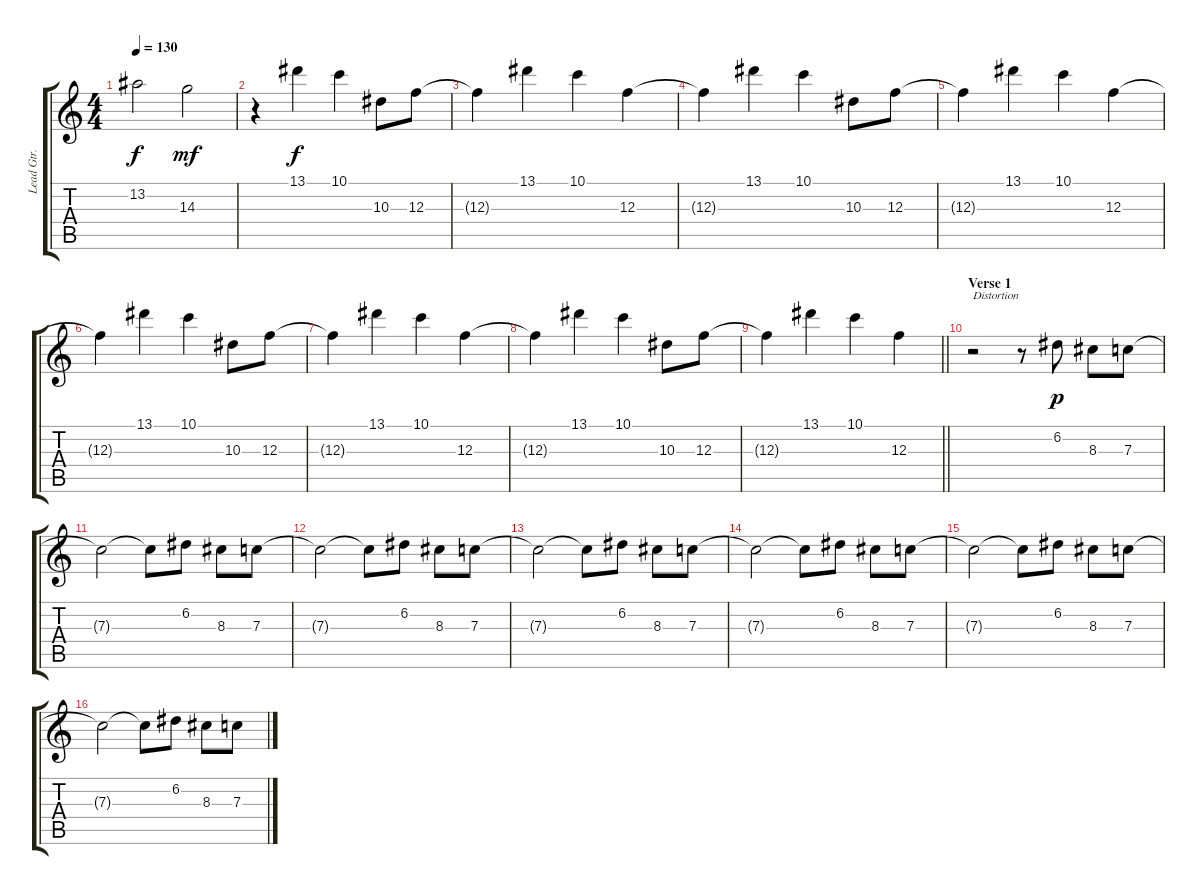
\track ("Lead Gtr." "Lead Gtr.") {instrument distortionguitar}
\staff {score tabs}
\tuning (D4 A3 F3 C3 G2 C2) {hide}
\ts (4 4)
\tempo 130
\clef g2
\ks c
13.2{t}.2{dy f} 14.3.2{dy mf} |
r.4{instrument distortionguitar} 13.1.4{dy f} 10.1.4 10.3.8 12.3.8 |
12.3{t}.4 13.1.4 10.1.4 12.3.4 |
12.3{t}.4 13.1.4 10.1.4 10.3.8 12.3.8 |
12.3{t}.4 13.1.4 10.1.4 12.3.4 |
12.3{t}.4 13.1.4 10.1.4 10.3.8 12.3.8 |
12.3{t}.4 13.1.4 10.1.4 12.3.4 |
12.3{t}.4 13.1.4 10.1.4 10.3.8 12.3.8 |
\barLineRight lightlight
12.3{t}.4 13.1.4 10.1.4 12.3.4 |
\section ("" "Verse 1")
r.2{txt "Distortion"} r.8 6.2.8{dy p} 8.3.8 7.3.8 |
7.3{t}.2 7.3{t}.8 6.2.8 8.3.8 7.3.8 |
7.3{t}.2 7.3{t}.8 6.2.8 8.3.8 7.3.8 |
7.3{t}.2 7.3{t}.8 6.2.8 8.3.8 7.3.8 |
7.3{t}.2 7.3{t}.8 6.2.8 8.3.8 7.3.8 |
7.3{t}.2 7.3{t}.8 6.2.8 8.3.8 7.3.8 |
7.3{t}.2 7.3{t}.8 6.2.8 8.3.8 7.3.8
